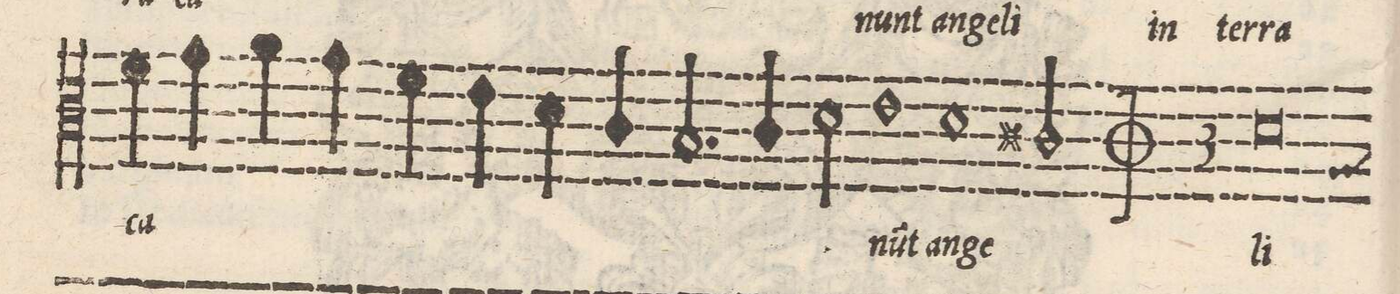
**kern	**text
*I"TENOR	*
*clefC3	*
*k[]	*
*met(C|)	*
*M2/1	*
4f\	ca-
4g\	.
4a\	.
4g\	.
4f\	.
4e\	.
4d\	.
4c/	.
=35-	=35-
2.B/	.
4c/	.
2d\	.
1e\	-nu(n)t
=36-	=36-
1d	an-
2c#X/	-ge-
=37-	=37-
*M3/1	*
*met(O|3)	*
0d	-li
*custos:A	*
*-	*-
